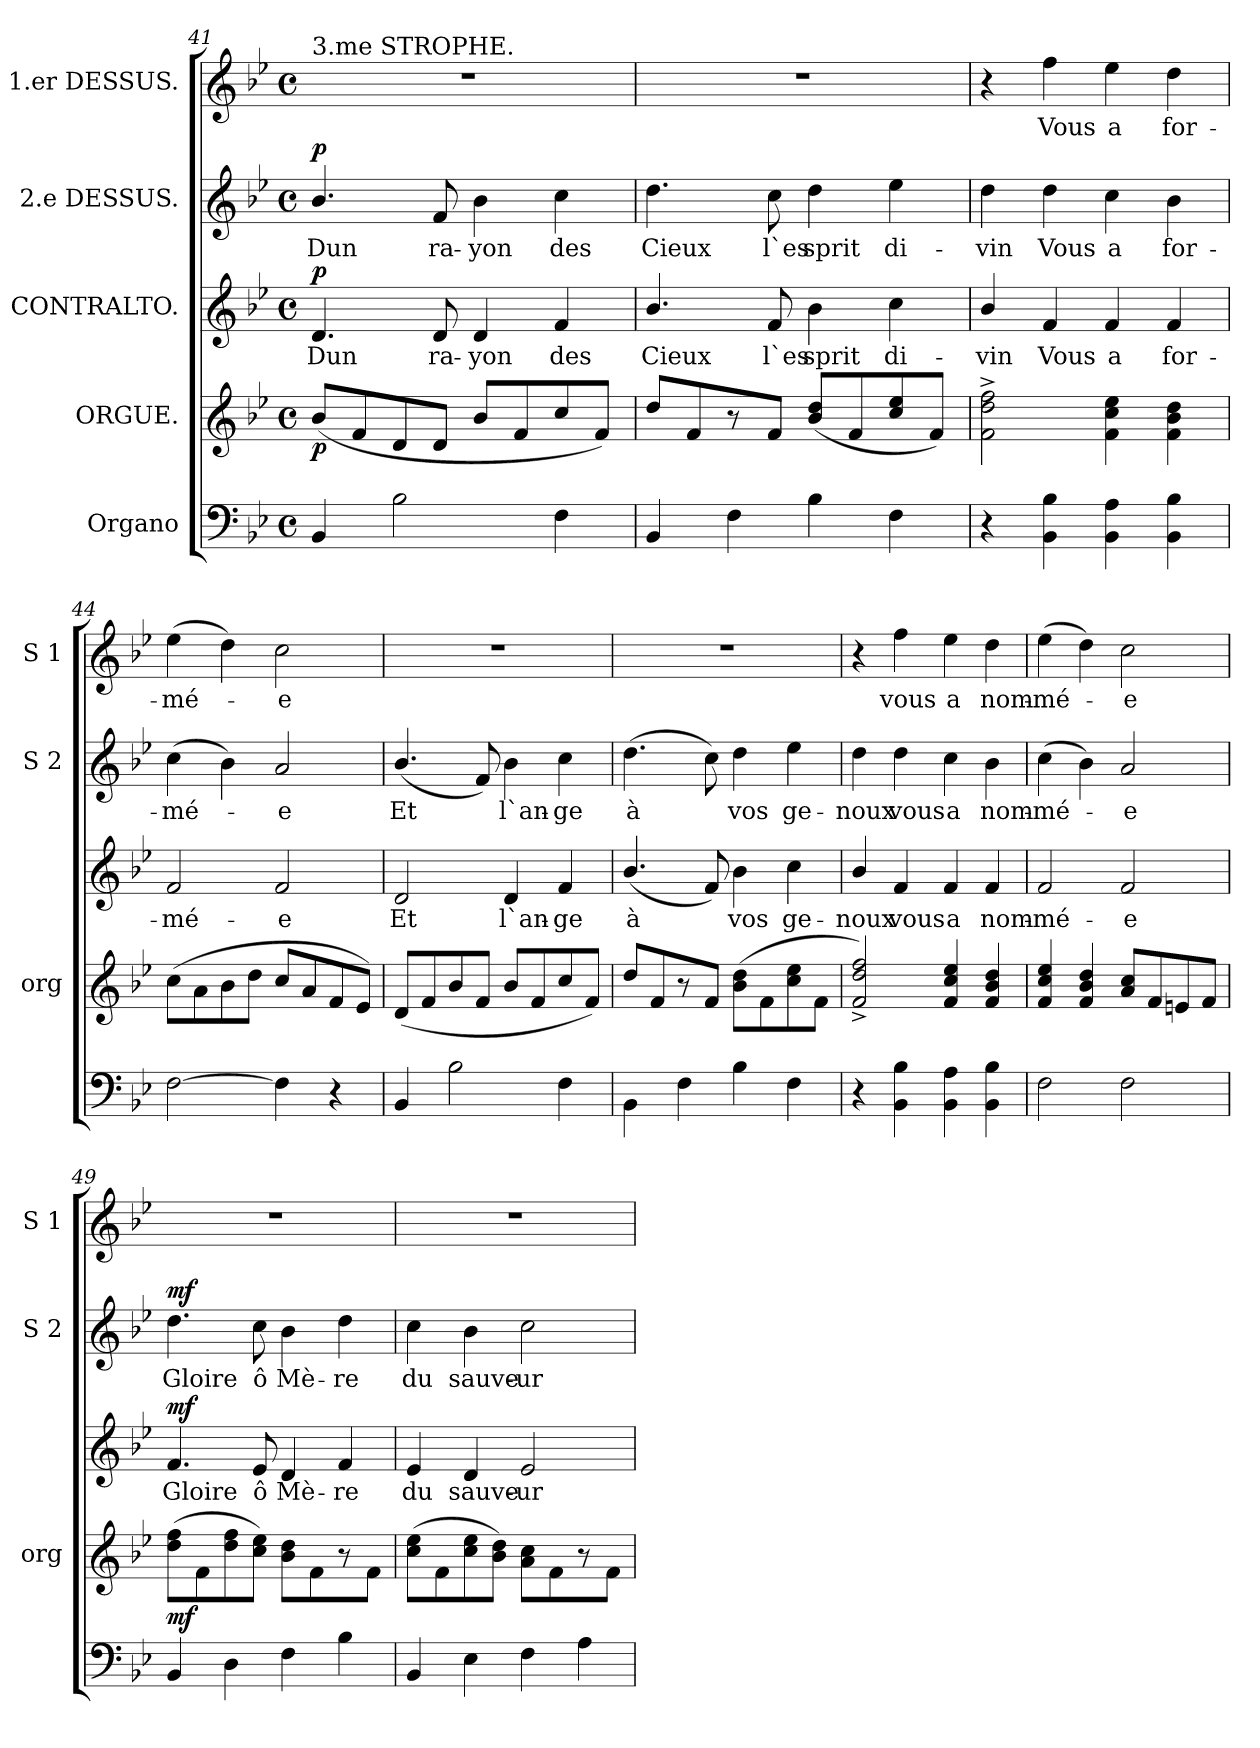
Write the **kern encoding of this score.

**kern	**kern	**dynam	**kern	**text	**dynam	**kern	**text	**dynam	**kern	**text
*part5	*part4	*part4	*part3	*part3	*part3	*part2	*part2	*part2	*part1	*part1
*staff5	*staff4	*staff4	*staff3	*staff3	*staff3	*staff2	*staff2	*staff2	*staff1	*staff1
*I"Organo	*I"ORGUE.	*	*I"CONTRALTO.	*	*	*I"2.e DESSUS.	*	*	*I"1.er DESSUS.	*
*	*I'org	*	*	*	*	*I'S 2	*	*	*I'S 1	*
*clefF4	*clefG2	*	*clefG2	*	*	*clefG2	*	*	*clefG2	*
*k[b-e-]	*k[b-e-]	*	*k[b-e-]	*	*	*k[b-e-]	*	*	*k[b-e-]	*
*B-:	*B-:	*	*B-:	*	*	*B-:	*	*	*B-:	*
*M4/4	*M4/4	*	*M4/4	*	*	*M4/4	*	*	*M4/4	*
*met(c)	*met(c)	*	*met(c)	*	*	*met(c)	*	*	*met(c)	*
=41	=41	=41	=41	=41	=41	=41	=41	=41	=41	=41
!	!	!	!	!	!	!	!	!	!LO:TX:a:t=3.me STROPHE.	!
!	!	!	!	!	!LO:DY:a	!	!	!LO:DY:a	!	!
4BB-/	(8b-/L	p	4.d/	Dun	p	4.b-/	Dun	p	1r	.
.	8f/	.	.	.	.	.	.	.	.	.
2B-\	8d/	.	.	.	.	.	.	.	.	.
.	8d/J	.	8d/	ra-	.	8f/	ra-	.	.	.
.	8b-/L	.	4d/	-yon	.	4b-\	-yon	.	.	.
.	8f/	.	.	.	.	.	.	.	.	.
4F\	8cc/	.	4f/	des	.	4cc\	des	.	.	.
.	8f/J)	.	.	.	.	.	.	.	.	.
=42	=42	=42	=42	=42	=42	=42	=42	=42	=42	=42
4BB-/	8dd/L	.	4.b-/	Cieux	.	4.dd\	Cieux	.	1r	.
.	8f/	.	.	.	.	.	.	.	.	.
4F\	8r	.	.	.	.	.	.	.	.	.
.	8f/J	.	8f/	l`es	.	8cc\	l`es	.	.	.
4B-\	(8b-/ 8dd/L	.	4b-\	sprit	.	4dd\	sprit	.	.	.
.	8f/	.	.	.	.	.	.	.	.	.
4F\	8cc/ 8ee-/	.	4cc\	di-	.	4ee-\	di-	.	.	.
.	8f/J)	.	.	.	.	.	.	.	.	.
=43	=43	=43	=43	=43	=43	=43	=43	=43	=43	=43
4r	2f^<\ 2dd^<\ 2ff^<\	.	4b-/	-vin	.	4dd\	-vin	.	4r	.
4BB-\ 4B-\	.	.	4f/	Vous	.	4dd\	Vous	.	4ff\	Vous
4BB-\ 4A\	4f\ 4cc\ 4ee-\	.	4f/	a	.	4cc\	a	.	4ee-\	a
4BB-\ 4B-\	4f\ 4b-\ 4dd\	.	4f/	for-	.	4b-\	for-	.	4dd\	for-
=44	=44	=44	=44	=44	=44	=44	=44	=44	=44	=44
[2F\	(8cc\L	.	2f/	-mé-	.	(4cc\	-mé-	.	(4ee-\	-mé-
.	8a\	.	.	.	.	.	.	.	.	.
.	8b-\	.	.	.	.	4b-\)	.	.	4dd\)	.
.	8dd\J	.	.	.	.	.	.	.	.	.
4F\]	8cc/L	.	2f/	-e	.	2a/	-e	.	2cc\	-e
.	8a/	.	.	.	.	.	.	.	.	.
4r	8f/	.	.	.	.	.	.	.	.	.
.	8e-/J)	.	.	.	.	.	.	.	.	.
=45	=45	=45	=45	=45	=45	=45	=45	=45	=45	=45
4BB-/	(8d/L	.	2d/	Et	.	(4.b-/	Et	.	1r	.
.	8f/	.	.	.	.	.	.	.	.	.
2B-\	8b-/	.	.	.	.	.	.	.	.	.
.	8f/J	.	.	.	.	8f/)	.	.	.	.
.	8b-/L	.	4d/	l`an-	.	4b-\	l`an-	.	.	.
.	8f/	.	.	.	.	.	.	.	.	.
4F\	8cc/	.	4f/	-ge	.	4cc\	-ge	.	.	.
.	8f/J)	.	.	.	.	.	.	.	.	.
=46	=46	=46	=46	=46	=46	=46	=46	=46	=46	=46
4BB-\	8dd/L	.	(4.b-/	à	.	(4.dd\	à	.	1r	.
.	8f/	.	.	.	.	.	.	.	.	.
4F\	8r	.	.	.	.	.	.	.	.	.
.	8f/J	.	8f/)	.	.	8cc\)	.	.	.	.
4B-\	(8b-\ 8dd\L	.	4b-\	vos	.	4dd\	vos	.	.	.
.	8f\	.	.	.	.	.	.	.	.	.
4F\	8cc\ 8ee-\	.	4cc\	ge-	.	4ee-\	ge-	.	.	.
.	8f\J	.	.	.	.	.	.	.	.	.
=47	=47	=47	=47	=47	=47	=47	=47	=47	=47	=47
4r	2f^/ 2dd^/ 2ff^/)	.	4b-/	-noux	.	4dd\	-noux	.	4r	.
4BB-\ 4B-\	.	.	4f/	vous	.	4dd\	vous	.	4ff\	vous
4BB-\ 4A\	4f/ 4cc/ 4ee-/	.	4f/	a	.	4cc\	a	.	4ee-\	a
4BB-\ 4B-\	4f/ 4b-/ 4dd/	.	4f/	nom-	.	4b-\	nom-	.	4dd\	nom-
=48	=48	=48	=48	=48	=48	=48	=48	=48	=48	=48
2F\	4f/ 4cc/ 4ee-/	.	2f/	-mé-	.	(4cc\	-mé-	.	(4ee-\	-mé-
.	4f/ 4b-/ 4dd/	.	.	.	.	4b-\)	.	.	4dd\)	.
2F\	8a/ 8cc/L	.	2f/	-e	.	2a/	-e	.	2cc\	-e
.	8f/	.	.	.	.	.	.	.	.	.
.	8en/	.	.	.	.	.	.	.	.	.
.	8f/J	.	.	.	.	.	.	.	.	.
=49	=49	=49	=49	=49	=49	=49	=49	=49	=49	=49
!	!	!	!	!	!LO:DY:a	!	!	!LO:DY:a	!	!
4BB-/	(8dd\ 8ff\L	mf	4.f/	Gloire	mf	4.dd\	Gloire	mf	1r	.
.	8f\	.	.	.	.	.	.	.	.	.
4D\	8dd\ 8ff\	.	.	.	.	.	.	.	.	.
.	8cc\ 8ee-\J)	.	8e-/	ô	.	8cc\	ô	.	.	.
4F\	8b-\ 8dd\L	.	4d/	Mè-	.	4b-\	Mè-	.	.	.
.	8f\	.	.	.	.	.	.	.	.	.
4B-\	8r	.	4f/	-re	.	4dd\	-re	.	.	.
.	8f\J	.	.	.	.	.	.	.	.	.
=50	=50	=50	=50	=50	=50	=50	=50	=50	=50	=50
4BB-/	(8cc\ 8ee-\L	.	4e-/	du	.	4cc\	du	.	1r	.
.	8f\	.	.	.	.	.	.	.	.	.
4E-\	8cc\ 8ee-\	.	4d/	sauve-	.	4b-\	sauve-	.	.	.
.	8b-\ 8dd\J)	.	.	.	.	.	.	.	.	.
4F\	8a\ 8cc\L	.	2e-/	-ur	.	2cc\	-ur	.	.	.
.	8f\	.	.	.	.	.	.	.	.	.
4A\	8r	.	.	.	.	.	.	.	.	.
.	8f\J	.	.	.	.	.	.	.	.	.
=	=	=	=	=	=	=	=	=	=	=
*-	*-	*-	*-	*-	*-	*-	*-	*-	*-	*-
